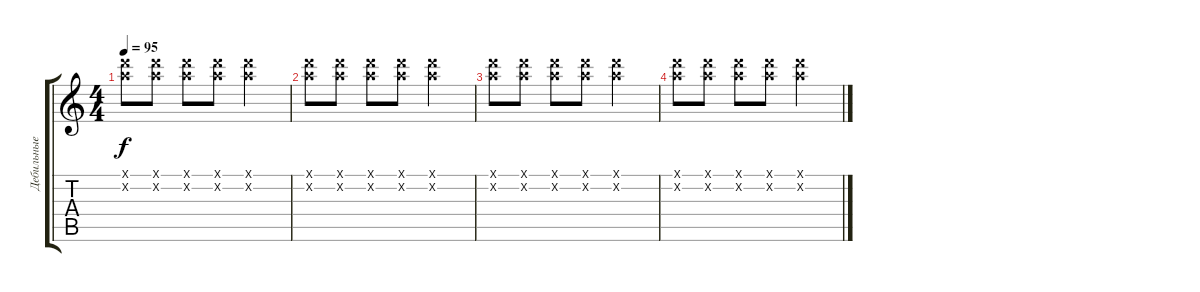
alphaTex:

\track ("Дебильные ударные" "Дебильные ") {instrument acousticguitarsteel}
\staff {score tabs}
\tuning (E4 B3 G3 D3 A2 E2) {hide}
\ts (4 4)
\tempo 95
\clef g2
\ks c
(10.1{x} 10.2{x}).8{dy f volume 6} (10.1{x} 10.2{x}).8{volume 8} (10.1{x} 10.2{x}).8{volume 11} (10.1{x} 10.2{x}).8{volume 8} (10.1{x} 10.2{x}).2{volume 6} |
(10.1{x} 10.2{x}).8{volume 6} (10.1{x} 10.2{x}).8{volume 8} (10.1{x} 10.2{x}).8{volume 11} (10.1{x} 10.2{x}).8{volume 8} (10.1{x} 10.2{x}).2{volume 6} |
(10.1{x} 10.2{x}).8{volume 6} (10.1{x} 10.2{x}).8{volume 8} (10.1{x} 10.2{x}).8{volume 11} (10.1{x} 10.2{x}).8{volume 8} (10.1{x} 10.2{x}).2{volume 6} |
(10.1{x} 10.2{x}).8{volume 6} (10.1{x} 10.2{x}).8{volume 8} (10.1{x} 10.2{x}).8{volume 11} (10.1{x} 10.2{x}).8{volume 8} (10.1{x} 10.2{x}).2{volume 6}
